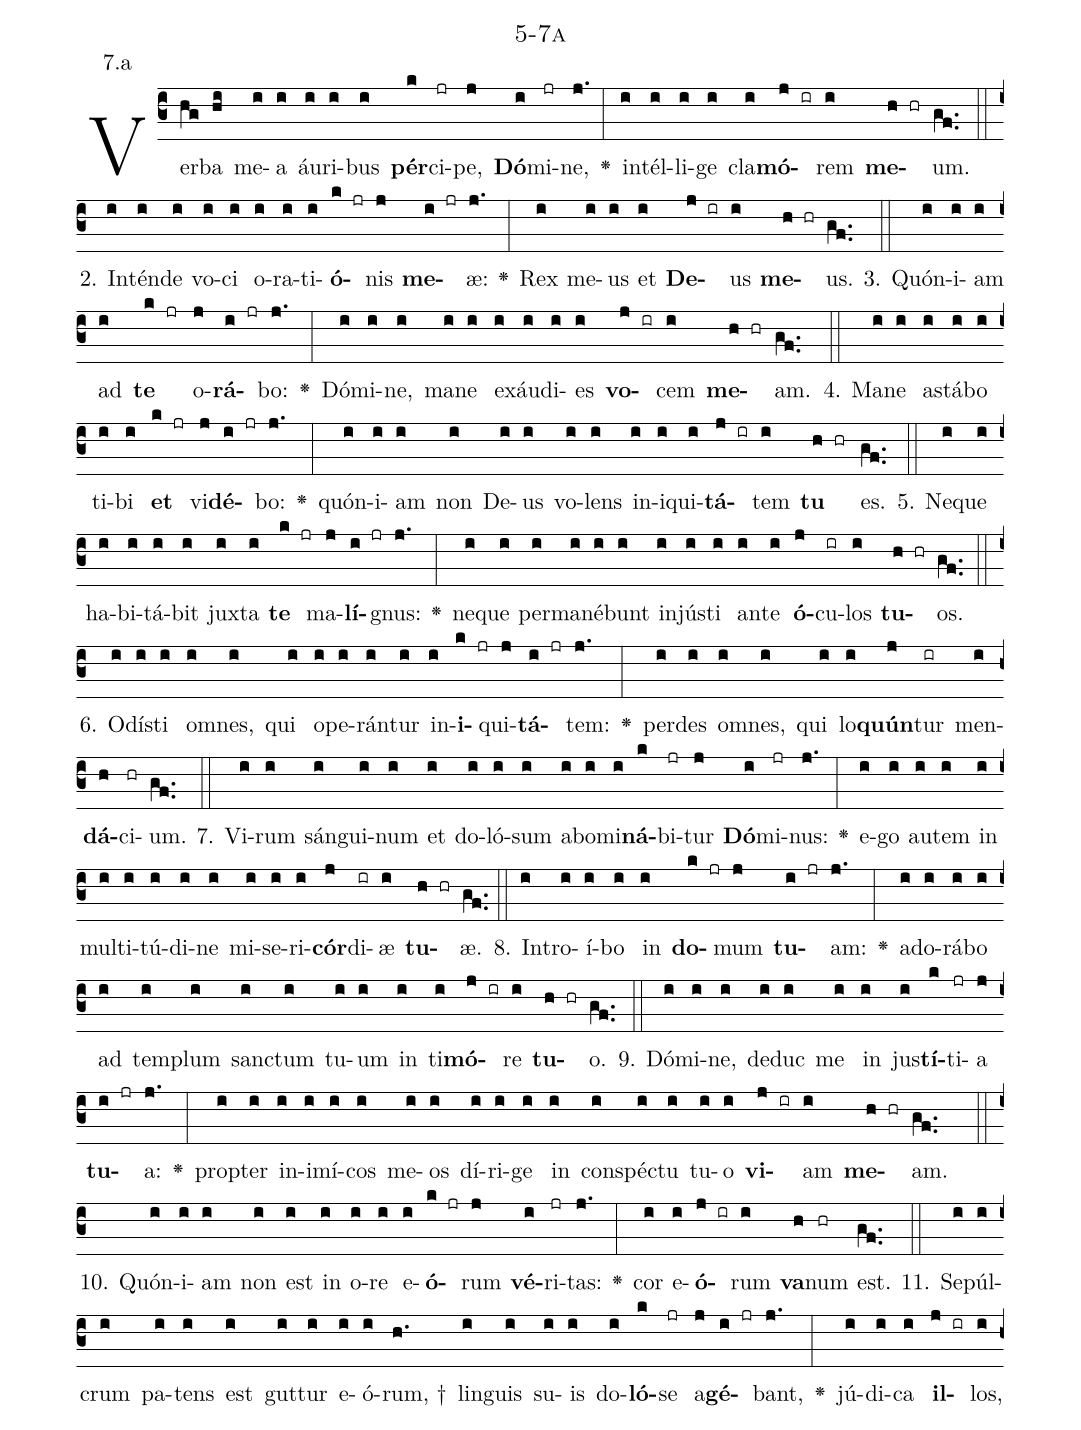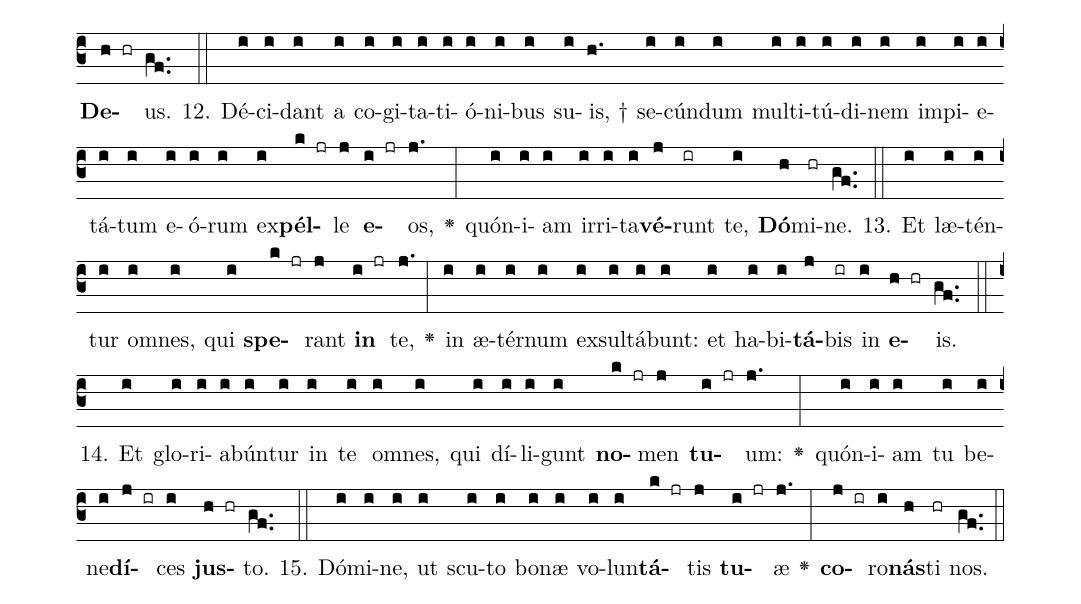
name: 5-7a;
annotation: 7.a;
%%
(c3)Ver(hg)ba(hi) me(i)a(i) áu(i)ri(i)bus(i) <b>pér</b>(k)ci(jr)pe,(j) <b>Dó</b>(i)mi(jr)ne,(j.) <v>\greheightstar</v>(:) in(i)tél(i)li(i)ge(i) cla(i)<b>mó</b>(j ir)rem(i) <b>me</b>(h hr)um.(gf..) (::)
2. In(i)tén(i)de(i) vo(i)ci(i) o(i)ra(i)ti(i)<b>ó</b>(k jr)nis(j) <b>me</b>(i jr)æ:(j.) <v>\greheightstar</v>(:) Rex(i) me(i)us(i) et(i) <b>De</b>(j ir)us(i) <b>me</b>(h hr)us.(gf..) (::)
3. Quón(i)i(i)am(i) ad(i) <b>te</b>(k jr) o(j)<b>rá</b>(i jr)bo:(j.) <v>\greheightstar</v>(:) Dó(i)mi(i)ne,(i) ma(i)ne(i) ex(i)áu(i)di(i)es(i) <b>vo</b>(j ir)cem(i) <b>me</b>(h hr)am.(gf..) (::)
4. Ma(i)ne(i) a(i)stá(i)bo(i) ti(i)bi(i) <b>et</b>(k jr) vi(j)<b>dé</b>(i jr)bo:(j.) <v>\greheightstar</v>(:) quón(i)i(i)am(i) non(i) De(i)us(i) vo(i)lens(i) in(i)i(i)qui(i)<b>tá</b>(j ir)tem(i) <b>tu</b>(h hr) es.(gf..) (::)
5. Ne(i)que(i) ha(i)bi(i)tá(i)bit(i) jux(i)ta(i) <b>te</b>(k jr) ma(j)<b>lí</b>(i jr)gnus:(j.) <v>\greheightstar</v>(:) ne(i)que(i) per(i)ma(i)né(i)bunt(i) in(i)jús(i)ti(i) an(i)te(i) <b>ó</b>(j)cu(ir)los(i) <b>tu</b>(h hr)os.(gf..) (::)
6. O(i)dís(i)ti(i) om(i)nes,(i) qui(i) o(i)pe(i)rán(i)tur(i) in(i)<b>i</b>(k jr)qui(j)<b>tá</b>(i jr)tem:(j.) <v>\greheightstar</v>(:) per(i)des(i) om(i)nes,(i) qui(i) lo(i)<b>quún</b>(j)tur(ir) men(i)<b>dá</b>(h)ci(hr)um.(gf..) (::)
7. Vi(i)rum(i) sán(i)gui(i)num(i) et(i) do(i)ló(i)sum(i) ab(i)o(i)mi(i)<b>ná</b>(k)bi(jr)tur(j) <b>Dó</b>(i)mi(jr)nus:(j.) <v>\greheightstar</v>(:) e(i)go(i) au(i)tem(i) in(i) mul(i)ti(i)tú(i)di(i)ne(i) mi(i)se(i)ri(i)<b>cór</b>(j)di(ir)æ(i) <b>tu</b>(h hr)æ.(gf..) (::)
8. In(i)tro(i)í(i)bo(i) in(i) <b>do</b>(k jr)mum(j) <b>tu</b>(i jr)am:(j.) <v>\greheightstar</v>(:) ad(i)o(i)rá(i)bo(i) ad(i) tem(i)plum(i) sanc(i)tum(i) tu(i)um(i) in(i) ti(i)<b>mó</b>(j ir)re(i) <b>tu</b>(h hr)o.(gf..) (::)
9. Dó(i)mi(i)ne,(i) de(i)duc(i) me(i) in(i) jus(i)<b>tí</b>(k)ti(jr)a(j) <b>tu</b>(i jr)a:(j.) <v>\greheightstar</v>(:) prop(i)ter(i) in(i)i(i)mí(i)cos(i) me(i)os(i) dí(i)ri(i)ge(i) in(i) con(i)spéc(i)tu(i) tu(i)o(i) <b>vi</b>(j ir)am(i) <b>me</b>(h hr)am.(gf..) (::)
10. Quón(i)i(i)am(i) non(i) est(i) in(i) o(i)re(i) e(i)<b>ó</b>(k jr)rum(j) <b>vé</b>(i)ri(jr)tas:(j.) <v>\greheightstar</v>(:) cor(i) e(i)<b>ó</b>(j ir)rum(i) <b>va</b>(h)num(hr) est.(gf..) (::)
11. Se(i)púl(i)crum(i) pa(i)tens(i) est(i) gut(i)tur(i) e(i)ó(i)rum, †(h.) lin(i)guis(i) su(i)is(i) do(i)<b>ló</b>(k)se(jr) a(j)<b>gé</b>(i jr)bant,(j.) <v>\greheightstar</v>(:) jú(i)di(i)ca(i) <b>il</b>(j ir)los,(i) <b>De</b>(h hr)us.(gf..) (::)
12. Dé(i)ci(i)dant(i) a(i) co(i)gi(i)ta(i)ti(i)ó(i)ni(i)bus(i) su(i)is, †(h.) se(i)cún(i)dum(i) mul(i)ti(i)tú(i)di(i)nem(i) im(i)pi(i)e(i)tá(i)tum(i) e(i)ó(i)rum(i) ex(i)<b>pél</b>(k jr)le(j) <b>e</b>(i jr)os,(j.) <v>\greheightstar</v>(:) quón(i)i(i)am(i) ir(i)ri(i)ta(i)<b>vé</b>(j)runt(ir) te,(i) <b>Dó</b>(h)mi(hr)ne.(gf..) (::)
13. Et(i) læ(i)tén(i)tur(i) om(i)nes,(i) qui(i) <b>spe</b>(k jr)rant(j) <b>in</b>(i jr) te,(j.) <v>\greheightstar</v>(:) in(i) æ(i)tér(i)num(i) ex(i)sul(i)tá(i)bunt:(i) et(i) ha(i)bi(i)<b>tá</b>(j)bis(ir) in(i) <b>e</b>(h hr)is.(gf..) (::)
14. Et(i) glo(i)ri(i)a(i)bún(i)tur(i) in(i) te(i) om(i)nes,(i) qui(i) dí(i)li(i)gunt(i) <b>no</b>(k jr)men(j) <b>tu</b>(i jr)um:(j.) <v>\greheightstar</v>(:) quón(i)i(i)am(i) tu(i) be(i)ne(i)<b>dí</b>(j ir)ces(i) <b>jus</b>(h hr)to.(gf..) (::)
15. Dó(i)mi(i)ne,(i) ut(i) scu(i)to(i) bo(i)næ(i) vo(i)lun(i)<b>tá</b>(k jr)tis(j) <b>tu</b>(i jr)æ(j.) <v>\greheightstar</v>(:) <b>co</b>(j ir)ro(i)<b>nás</b>(h)ti(hr) nos.(gf..) (::)
